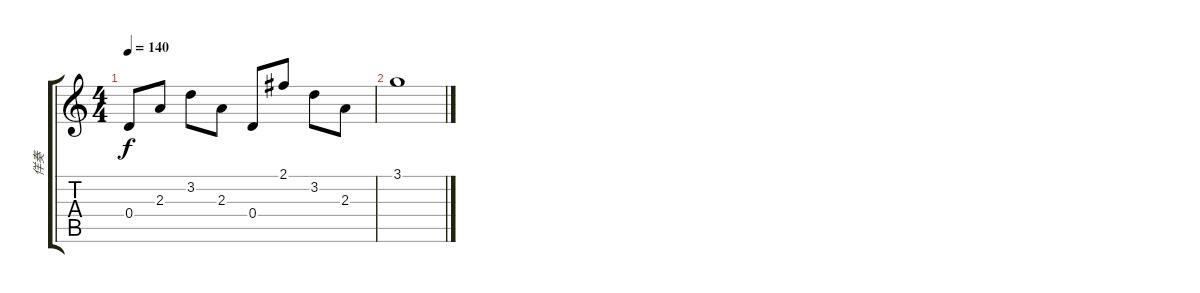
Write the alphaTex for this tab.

\track ("佯奏" "佯奏") {instrument electricguitarclean}
\staff {score tabs}
\tuning (E4 B3 G3 D3 A2 E2) {hide}
\ts (4 4)
\tempo 140
\clef g2
\ks c
0.4.8{dy f} 2.3.8 3.2.8 2.3.8 0.4.8 2.1.8 3.2.8 2.3.8 |
3.1.1
